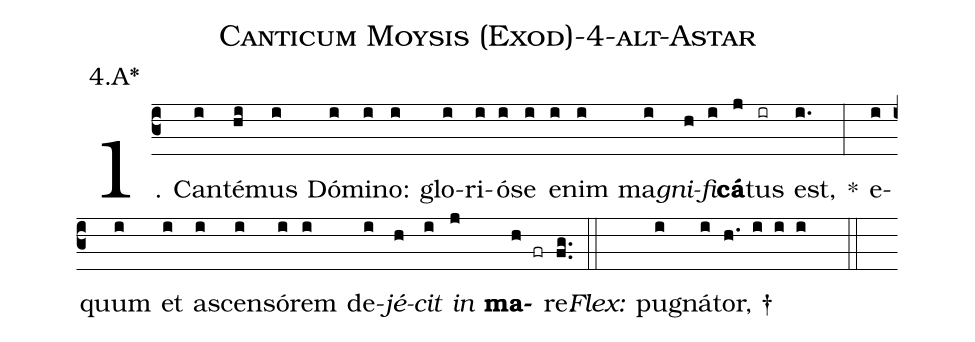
name: Canticum Moysis (Exod)-4-alt-Astar;
annotation: 4.A*;
%%
(c3)1. Can(i)té(hi)mus(i) Dó(i)mi(i)no:(i) glo(i)ri(i)ó(i)se(i) e(i)nim(i) ma(i)<i>gni</i>(h)<i>fi</i>(i)<b>cá</b>(j)tus(ir) est,(i.) *(:) e(i)quum(i) et(i) a(i)scen(i)só(i)rem(i) de(i)<i>jé</i>(h)<i>cit</i>(i) <i>in</i>(j) <b>ma</b>(h fr)re.(fg..) (::)
<i>Flex:</i>()  pu(i)gná(i)tor, †(h. i i i  ::)
